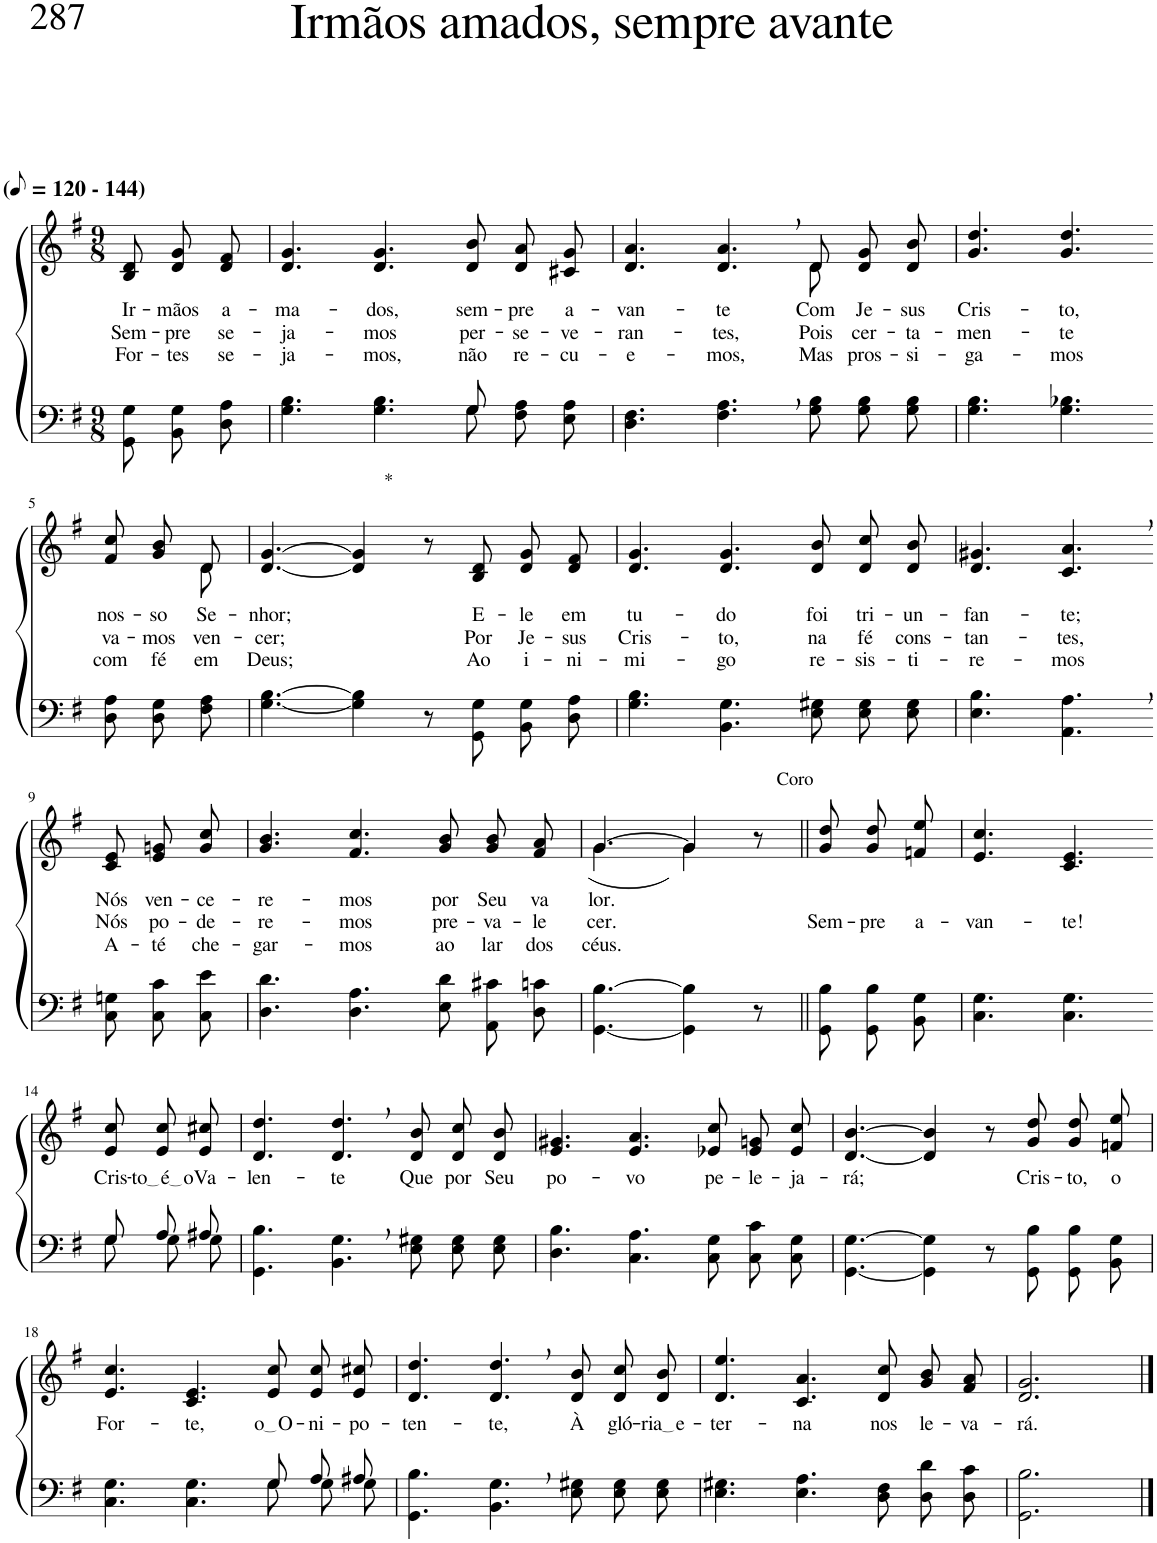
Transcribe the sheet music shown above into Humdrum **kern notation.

**kern	**kern	**text	**text	**text
*part2	*part1	*part1	*part1	*part1
*staff2	*staff1	*staff1	*staff1	*staff1
*I"Parte III e IV	*I"Parte I e II	*	*	*
*clefF4	*clefG2	*	*	*
*k[f#]	*k[f#]	*	*	*
*M9/8	*M9/8	*	*	*
*MM60	*MM60	*	*	*
=1	=1	=1	=1	=1
!	!LO:TX:a:B:t=(	!	!	!
!	!LO:TX:a:B:t=- 144)	!	!	!
!	!	!LO:LY:b	!LO:LY:b	!LO:LY:b
8GG\ 8G\L	8B/ 8d/L	Ir-	Sem-	For-
!	!	!LO:LY:b	!LO:LY:b	!LO:LY:b
8BB\ 8G\	8d/ 8g/	-mãos	-pre	-tes
!	!	!LO:LY:b	!LO:LY:b	!LO:LY:b
8D\ 8A\J	8d/ 8f#/J	a-	se-	se-
=2	=2	=2	=2	=2
*^	*	*	*	*
!	!	!	!LO:LY:b	!LO:LY:b	!LO:LY:b
4.G\ 4.B\	2.ryy	4.d/ 4.g/	-ma-	-ja-	-ja-
!	!	!	!LO:LY:b	!LO:LY:b	!LO:LY:b
4.G\ 4.B\	.	4.d/ 4.g/	-dos,	-mos	-mos,
!	!	!	!LO:LY:b	!LO:LY:b	!LO:LY:b
8G\L	8G/	8d/ 8b/L	sem-	per-	não
!	!	!	!LO:LY:b	!LO:LY:b	!LO:LY:b
8F#\ 8A\	4ryy	8d/ 8a/	-pre	-se-	re-
!	!	!	!LO:LY:b	!LO:LY:b	!LO:LY:b
8E\ 8A\J	.	8c#X/ 8g/J	a-	-ve-	-cu-
*v	*v	*	*	*	*
=3	=3	=3	=3	=3
!	!	!LO:LY:b	!LO:LY:b	!LO:LY:b
*	*^	*	*	*
4.D\ 4.F#\	4.d/ 4.a/	2.ryy	-van-	-ran-	-e-
!	!	!	!LO:LY:b	!LO:LY:b	!LO:LY:b
4.F#\, 4.A\,	4.d/, 4.a/,	.	-te	-tes,	-mos,
!	!	!	!LO:LY:b	!LO:LY:b	!LO:LY:b
8G\ 8B\L	8d/L	8d\	Com	Pois	Mas
!	!	!	!LO:LY:b	!LO:LY:b	!LO:LY:b
8G\ 8B\	8d/ 8g/	4ryy	Je-	cer-	pros-
!	!	!	!LO:LY:b	!LO:LY:b	!LO:LY:b
8G\ 8B\J	8d/ 8b/J	.	-sus	-ta-	-si-
*	*v	*v	*	*	*
=4	=4	=4	=4	=4
!	!	!LO:LY:b	!LO:LY:b	!LO:LY:b
4.G\ 4.B\	4.g/ 4.dd/	Cris-	-men-	-ga-
!	!	!LO:LY:b	!LO:LY:b	!LO:LY:b
4.G\ 4.B-X\	4.g/ 4.dd/	-to,	-te	-mos
!!LO:LB:g=z
=5-	=5-	=5-	=5-	=5-
!	!	!LO:LY:b	!LO:LY:b	!LO:LY:b
*	*^	*	*	*
8D\ 8A\L	8f#/ 8cc/L	4ryy	nos-	va-	com
!	!	!	!LO:LY:b	!LO:LY:b	!LO:LY:b
8D\ 8G\	8g/ 8b/	.	-so	-mos	fé
!	!	!	!LO:LY:b	!LO:LY:b	!LO:LY:b
8F#\ 8A\J	8d/J	8d\	Se-	ven-	em
=6	=6	=6	=6	=6	=6
!	!	!	!LO:LY:b	!LO:LY:b	!LO:LY:b
*	*v	*v	*	*	*
[4.G\ [4.B\	[4.d/ [4.g/	-nhor;	-cer;	Deus;
!	!LO:TX:a:t=*	!	!	!
4G\] 4B\]	4d/] 4g/]	.	.	.
8r	8r	.	.	.
!	!	!LO:LY:b	!LO:LY:b	!LO:LY:b
8GG\ 8G\L	8B/ 8d/L	E-	Por	Ao
!	!	!LO:LY:b	!LO:LY:b	!LO:LY:b
8BB\ 8G\	8d/ 8g/	-le	Je-	i-
!	!	!LO:LY:b	!LO:LY:b	!LO:LY:b
8D\ 8A\J	8d/ 8f#/J	em	-sus	-ni-
=7	=7	=7	=7	=7
!	!	!LO:LY:b	!LO:LY:b	!LO:LY:b
4.G\ 4.B\	4.d/ 4.g/	tu-	Cris-	-mi-
!	!	!LO:LY:b	!LO:LY:b	!LO:LY:b
4.BB\ 4.G\	4.d/ 4.g/	-do	-to,	-go
!	!	!LO:LY:b	!LO:LY:b	!LO:LY:b
8E\ 8G#X\L	8d/ 8b/L	foi	na	re-
!	!	!LO:LY:b	!LO:LY:b	!LO:LY:b
8E\ 8G#\	8d/ 8cc/	tri-	fé	-sis-
!	!	!LO:LY:b	!LO:LY:b	!LO:LY:b
8E\ 8G#\J	8d/ 8b/J	-un-	cons-	-ti-
=8	=8	=8	=8	=8
!	!	!LO:LY:b	!LO:LY:b	!LO:LY:b
4.E\ 4.B\	4.d/ 4.g#X/	-fan-	-tan-	-re-
!	!	!LO:LY:b	!LO:LY:b	!LO:LY:b
4.AA\, 4.A\,	4.c/, 4.a/,	-te;	-tes,	-mos
!!LO:LB:g=z
=9-	=9-	=9-	=9-	=9-
!	!	!LO:LY:b	!LO:LY:b	!LO:LY:b
8C\ 8Gn\L	8c/ 8e/L	Nós	Nós	A-
!	!	!LO:LY:b	!LO:LY:b	!LO:LY:b
8C\ 8c\	8e/ 8gn/	ven-	po-	-té
!	!	!LO:LY:b	!LO:LY:b	!LO:LY:b
8C\ 8e\J	8g/ 8cc/J	-ce-	-de-	che-
=10	=10	=10	=10	=10
!	!	!LO:LY:b	!LO:LY:b	!LO:LY:b
4.D\ 4.d\	4.g/ 4.b/	-re-	-re-	-gar-
!	!	!LO:LY:b	!LO:LY:b	!LO:LY:b
4.D\ 4.A\	4.f#/ 4.cc/	-mos	-mos	-mos
!	!	!LO:LY:b	!LO:LY:b	!LO:LY:b
8E\ 8d\L	8g/ 8b/L	por	pre-	ao
!	!	!LO:LY:b	!LO:LY:b	!LO:LY:b
8AA\ 8c#X\	8g/ 8b/	Seu	-va-	lar
!	!	!LO:LY:b	!LO:LY:b	!LO:LY:b
8D\ 8cn\J	8f#/ 8a/J	va-	-le-	dos
=11	=11	=11	=11	=11
*	*^	*	*	*
!	!	!	!LO:LY:b	!LO:LY:b	!LO:LY:b
[4.GG\ [4.B\	([4.g/	4.g\	-lor.	-cer.	céus.
4GG\] 4B\]	4g/]	4g\)	.	.	.
!	!LO:TX:a:t=Coro	!	!	!	!
8r	8r	8ryy	.	.	.
=12||	=12||	=12||	=12||	=12||	=12||
!	!	!	!	!LO:LY:b	!
*	*v	*v	*	*	*
8GG/ 8B/L	8g\ 8dd\L	.	Sem-	.
!	!	!	!LO:LY:b	!
8GG/ 8B/	8g\ 8dd\	.	-pre	.
!	!	!	!LO:LY:b	!
8BB/ 8G/J	8fn\ 8ee\J	.	a-	.
=13	=13	=13	=13	=13
!	!	!	!LO:LY:b	!
4.C\ 4.G\	4.e/ 4.cc/	.	-van-	.
!	!	!	!LO:LY:b	!
4.C\ 4.G\	4.c/ 4.e/	.	-te!	.
!!LO:LB:g=z
=14-	=14-	=14-	=14-	=14-
*^	*	*	*	*
!	!	!	!LO:LY:b	!	!
8G/L	8G\L	8e/ 8cc/L	Cris-	.	.
!	!	!	!LO:LY:b	!	!
8A/	8G\	8e/ 8cc/	to é o	.	.
!	!	!	!LO:LY:b	!	!
8A#X/J	8G\J	8e/ 8cc#X/J	Va-	.	.
=15	=15	=15	=15	=15	=15
!	!	!	!LO:LY:b	!	!
*v	*v	*	*	*	*
4.GG\ 4.B\	4.d/ 4.dd/	-len-	.	.
!	!	!LO:LY:b	!	!
4.BB\, 4.G\,	4.d/, 4.dd/,	-te	.	.
!	!	!LO:LY:b	!	!
8E\ 8G#X\L	8d/ 8b/L	Que	.	.
!	!	!LO:LY:b	!	!
8E\ 8G#\	8d/ 8cc/	por	.	.
!	!	!LO:LY:b	!	!
8E\ 8G#\J	8d/ 8b/J	Seu	.	.
=16	=16	=16	=16	=16
!	!	!LO:LY:b	!	!
4.D\ 4.B\	4.e/ 4.g#X/	po-	.	.
!	!	!LO:LY:b	!	!
4.C\ 4.A\	4.e/ 4.a/	-vo	.	.
!	!	!LO:LY:b	!	!
8C\ 8G\L	8e-X/ 8cc/L	pe-	.	.
!	!	!LO:LY:b	!	!
8C\ 8c\	8e-/ 8gn/	-le-	.	.
!	!	!LO:LY:b	!	!
8C\ 8G\J	8e-/ 8cc/J	-ja-	.	.
=17	=17	=17	=17	=17
!	!	!LO:LY:b	!	!
[4.GG\ [4.G\	[4.d/ [4.b/	-rá;	.	.
4GG\] 4G\]	4d/] 4b/]	.	.	.
8r	8r	.	.	.
!	!	!LO:LY:b	!	!
8GG/ 8B/L	8g\ 8dd\L	Cris-	.	.
!	!	!LO:LY:b	!	!
8GG/ 8B/	8g\ 8dd\	-to,	.	.
!	!	!LO:LY:b	!	!
8BB/ 8G/J	8fn\ 8ee\J	o	.	.
!!LO:LB:g=z
=18	=18	=18	=18	=18
*^	*	*	*	*
!	!	!	!LO:LY:b	!	!
2.ryy	4.C\ 4.G\	4.e/ 4.cc/	For-	.	.
!	!	!	!LO:LY:b	!	!
.	4.C\ 4.G\	4.c/ 4.e/	-te,	.	.
!	!	!	!LO:LY:b	!	!
8G/L	8G\L	8e/ 8cc/L	o O	.	.
!	!	!	!LO:LY:b	!	!
8A/	8G\	8e/ 8cc/	-ni-	.	.
!	!	!	!LO:LY:b	!	!
8A#X/J	8G\J	8e/ 8cc#X/J	-po-	.	.
=19	=19	=19	=19	=19	=19
!	!	!	!LO:LY:b	!	!
*v	*v	*	*	*	*
4.GG\ 4.B\	4.d/ 4.dd/	-ten-	.	.
!	!	!LO:LY:b	!	!
4.BB\, 4.G\,	4.d/, 4.dd/,	-te,	.	.
!	!	!LO:LY:b	!	!
8E\ 8G#X\L	8d/ 8b/L	À	.	.
!	!	!LO:LY:b	!	!
8E\ 8G#\	8d/ 8cc/	gló-	.	.
!	!	!LO:LY:b	!	!
8E\ 8G#\J	8d/ 8b/J	ria e	.	.
=20	=20	=20	=20	=20
!	!	!LO:LY:b	!	!
4.E\ 4.G#X\	4.d/ 4.ee/	-ter-	.	.
!	!	!LO:LY:b	!	!
4.E\ 4.A\	4.c/ 4.a/	-na	.	.
!	!	!LO:LY:b	!	!
8D\ 8F#\L	8d/ 8cc/L	nos	.	.
!	!	!LO:LY:b	!	!
8D\ 8d\	8g/ 8b/	le-	.	.
!	!	!LO:LY:b	!	!
8D\ 8c\J	8f#/ 8a/J	-va-	.	.
=21	=21	=21	=21	=21
!	!	!LO:LY:b	!	!
2.GG\ 2.B\	2.d/ 2.g/	-rá.	.	.
==	==	==	==	==
*-	*-	*-	*-	*-
